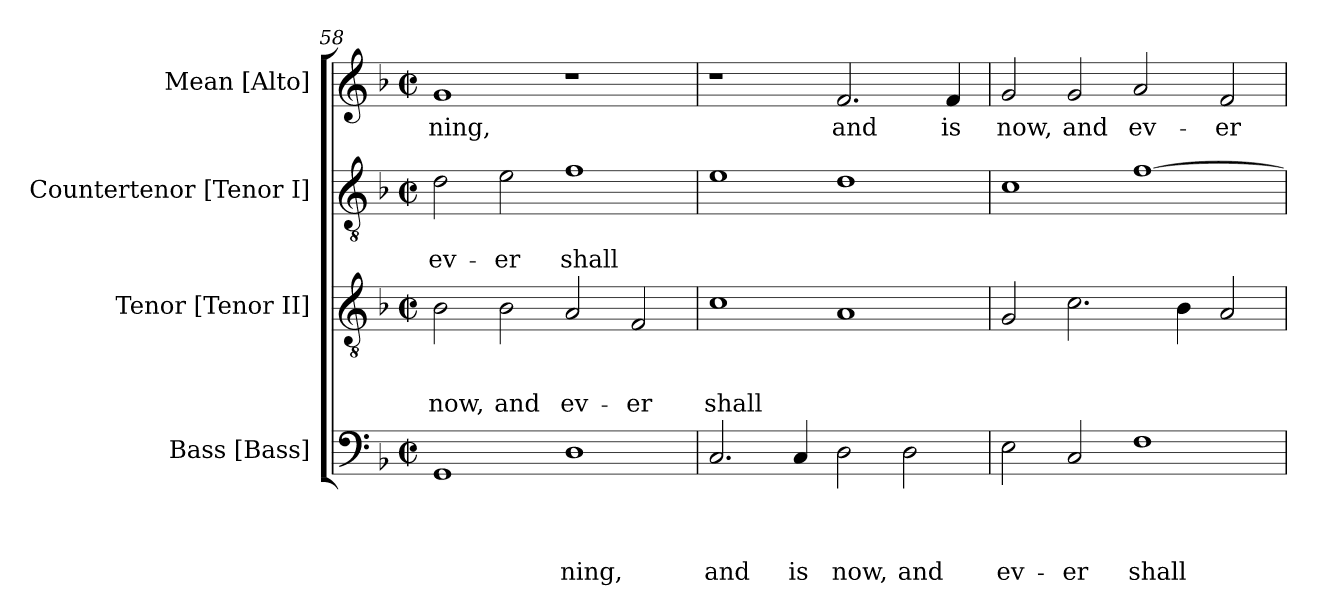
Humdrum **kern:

**kern	**text	**text	**text	**text	**kern	**text	**text	**text	**kern	**text	**text	**kern	**text
*part4	*part4	*part4	*part4	*part4	*part3	*part3	*part3	*part3	*part2	*part2	*part2	*part1	*part1
*staff4	*staff4	*staff4	*staff4	*staff4	*staff3	*staff3	*staff3	*staff3	*staff2	*staff2	*staff2	*staff1	*staff1
*I"Bass [Bass]	*	*	*	*	*I"Tenor [Tenor II]	*	*	*	*I"Countertenor [Tenor I]	*	*	*I"Mean [Alto]	*
!!LO:LB:g=z
*clefF4	*	*	*	*	*clefGv2	*	*	*	*clefGv2	*	*	*clefG2	*
*k[b-]	*	*	*	*	*k[b-]	*	*	*	*k[b-]	*	*	*k[b-]	*
*F:	*	*	*	*	*F:	*	*	*	*F:	*	*	*F:	*
*M2/2	*	*	*	*	*M2/2	*	*	*	*M2/2	*	*	*M2/2	*
*met(c|)	*	*	*	*	*met(c|)	*	*	*	*met(c|)	*	*	*met(c|)	*
=58	=58	=58	=58	=58	=58	=58	=58	=58	=58	=58	=58	=58	=58
!	!	!	!	!	!	!	!	!LO:LY:b	!	!	!LO:LY:b	!	!LO:LY:b
1GG	.	.	.	.	2B-\	.	.	now,	2d\	.	ev-	1g	-ning,
!	!	!	!	!	!	!	!	!LO:LY:b	!	!	!LO:LY:b	!	!
.	.	.	.	.	2B-\	.	.	and	2e\	.	-er	.	.
!	!	!	!	!LO:LY:b	!	!	!	!LO:LY:b	!	!	!LO:LY:b	!	!
1D	.	.	.	-ning,	2A/	.	.	ev-	1f	.	shall	1r	.
!	!	!	!	!	!	!	!	!LO:LY:b	!	!	!	!	!
.	.	.	.	.	2F/	.	.	-er	.	.	.	.	.
=59	=59	=59	=59	=59	=59	=59	=59	=59	=59	=59	=59	=59	=59
!	!	!	!	!LO:LY:b	!	!	!	!LO:LY:b	!	!	!	!	!
2.C/	.	.	.	and	1c	.	.	shall	1e	.	.	1r	.
!	!	!	!	!LO:LY:b	!	!	!	!	!	!	!	!	!
4C/	.	.	.	is	.	.	.	.	.	.	.	.	.
!	!	!	!	!LO:LY:b	!	!	!	!	!	!	!	!	!LO:LY:b
2D\	.	.	.	now,	1A	.	.	.	1d	.	.	2.f/	and
!	!	!	!	!LO:LY:b	!	!	!	!	!	!	!	!	!
2D\	.	.	.	and	.	.	.	.	.	.	.	.	.
!	!	!	!	!	!	!	!	!	!	!	!	!	!LO:LY:b
.	.	.	.	.	.	.	.	.	.	.	.	4f/	is
=60	=60	=60	=60	=60	=60	=60	=60	=60	=60	=60	=60	=60	=60
!	!	!	!	!LO:LY:b	!	!	!	!	!	!	!	!	!LO:LY:b
2E\	.	.	.	ev-	2G/	.	.	.	1c	.	.	2g/	now,
!	!	!	!	!LO:LY:b	!	!	!	!	!	!	!	!	!LO:LY:b
2C/	.	.	.	-er	2.c\	.	.	.	.	.	.	2g/	and
!	!	!	!	!LO:LY:b	!	!	!	!	!	!	!	!	!LO:LY:b
1F	.	.	.	shall	.	.	.	.	[>1f	.	.	2a/	ev-
.	.	.	.	.	4B-\	.	.	.	.	.	.	.	.
!	!	!	!	!	!	!	!	!	!	!	!	!	!LO:LY:b
.	.	.	.	.	2A/	.	.	.	.	.	.	2f/	-er
=	=	=	=	=	=	=	=	=	=	=	=	=	=
*-	*-	*-	*-	*-	*-	*-	*-	*-	*-	*-	*-	*-	*-
